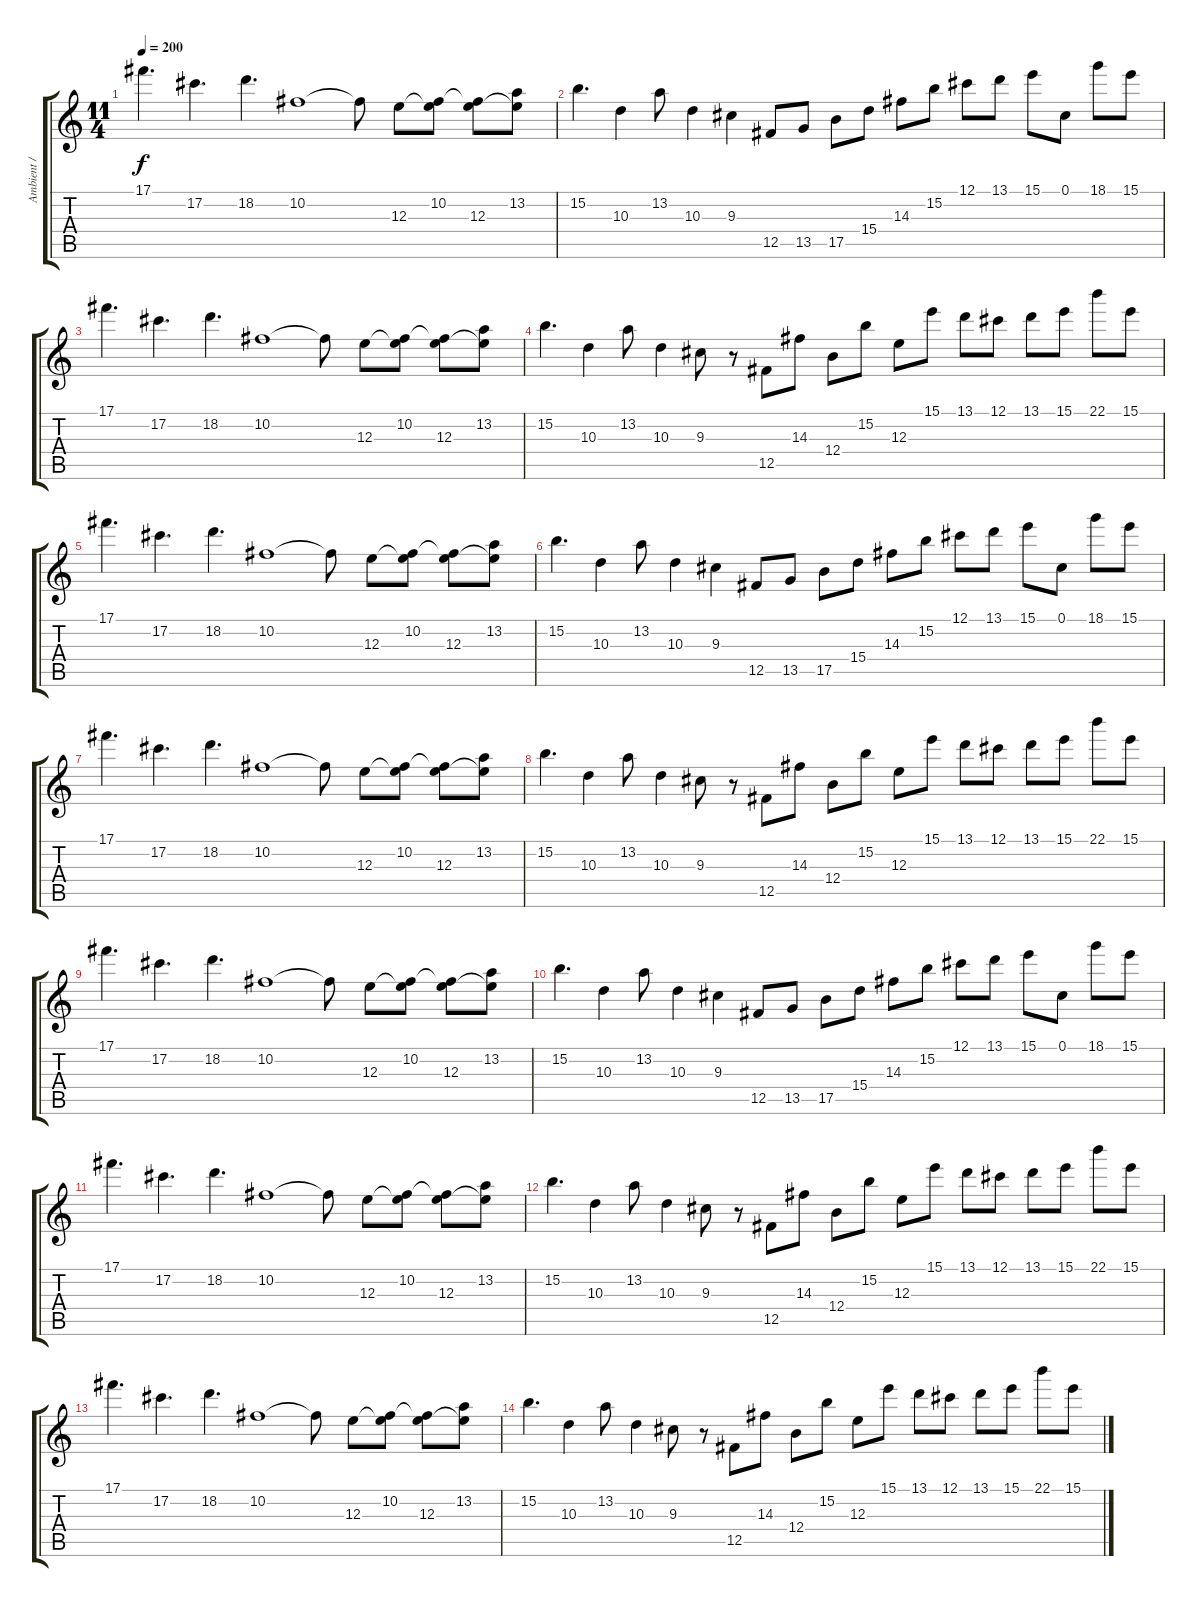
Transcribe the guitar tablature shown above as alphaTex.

\track ("Ambient / Leads" "Ambient / ") {instrument overdrivenguitar}
\staff {score tabs}
\tuning (Db4 Ab3 E3 B2 Gb2 B1) {hide}
\ts (11 4)
\tempo 200
\clef g2
\ks c
17.1.4{d dy f} 17.2.4{d} 18.2.4{d} 10.2.1 10.2{t}.8 12.3.8 (10.2 12.3{t}).8 (10.2{t} 12.3).8 (13.2 12.3{t}).8 |
15.2.4{d} 10.3.4 13.2.8 10.3.4 9.3.4 12.5.8 13.5.8 17.5.8 15.4.8 14.3.8 15.2.8 12.1.8 13.1.8 15.1.8 0.1.8 18.1.8 15.1.8 |
17.1.4{d} 17.2.4{d} 18.2.4{d} 10.2.1 10.2{t}.8 12.3.8 (10.2 12.3{t}).8 (10.2{t} 12.3).8 (13.2 12.3{t}).8 |
15.2.4{d} 10.3.4 13.2.8 10.3.4 9.3.8 r.8 12.5.8 14.3.8 12.4.8 15.2.8 12.3.8 15.1.8 13.1.8 12.1.8 13.1.8 15.1.8 22.1.8 15.1.8 |
17.1.4{d} 17.2.4{d} 18.2.4{d} 10.2.1 10.2{t}.8 12.3.8 (10.2 12.3{t}).8 (10.2{t} 12.3).8 (13.2 12.3{t}).8 |
15.2.4{d} 10.3.4 13.2.8 10.3.4 9.3.4 12.5.8 13.5.8 17.5.8 15.4.8 14.3.8 15.2.8 12.1.8 13.1.8 15.1.8 0.1.8 18.1.8 15.1.8 |
17.1.4{d} 17.2.4{d} 18.2.4{d} 10.2.1 10.2{t}.8 12.3.8 (10.2 12.3{t}).8 (10.2{t} 12.3).8 (13.2 12.3{t}).8 |
15.2.4{d} 10.3.4 13.2.8 10.3.4 9.3.8 r.8 12.5.8 14.3.8 12.4.8 15.2.8 12.3.8 15.1.8 13.1.8 12.1.8 13.1.8 15.1.8 22.1.8 15.1.8 |
17.1.4{d} 17.2.4{d} 18.2.4{d} 10.2.1 10.2{t}.8 12.3.8 (10.2 12.3{t}).8 (10.2{t} 12.3).8 (13.2 12.3{t}).8 |
15.2.4{d} 10.3.4 13.2.8 10.3.4 9.3.4 12.5.8 13.5.8 17.5.8 15.4.8 14.3.8 15.2.8 12.1.8 13.1.8 15.1.8 0.1.8 18.1.8 15.1.8 |
17.1.4{d volume 0} 17.2.4{d} 18.2.4{d} 10.2.1 10.2{t}.8 12.3.8 (10.2 12.3{t}).8 (10.2{t} 12.3).8 (13.2 12.3{t}).8 |
15.2.4{d} 10.3.4 13.2.8 10.3.4 9.3.8 r.8 12.5.8 14.3.8 12.4.8 15.2.8 12.3.8 15.1.8 13.1.8 12.1.8 13.1.8 15.1.8 22.1.8 15.1.8 |
17.1.4{d} 17.2.4{d} 18.2.4{d} 10.2.1 10.2{t}.8 12.3.8 (10.2 12.3{t}).8 (10.2{t} 12.3).8 (13.2 12.3{t}).8 |
15.2.4{d} 10.3.4 13.2.8 10.3.4 9.3.8 r.8 12.5.8 14.3.8 12.4.8 15.2.8 12.3.8 15.1.8 13.1.8 12.1.8 13.1.8 15.1.8 22.1.8 15.1.8
